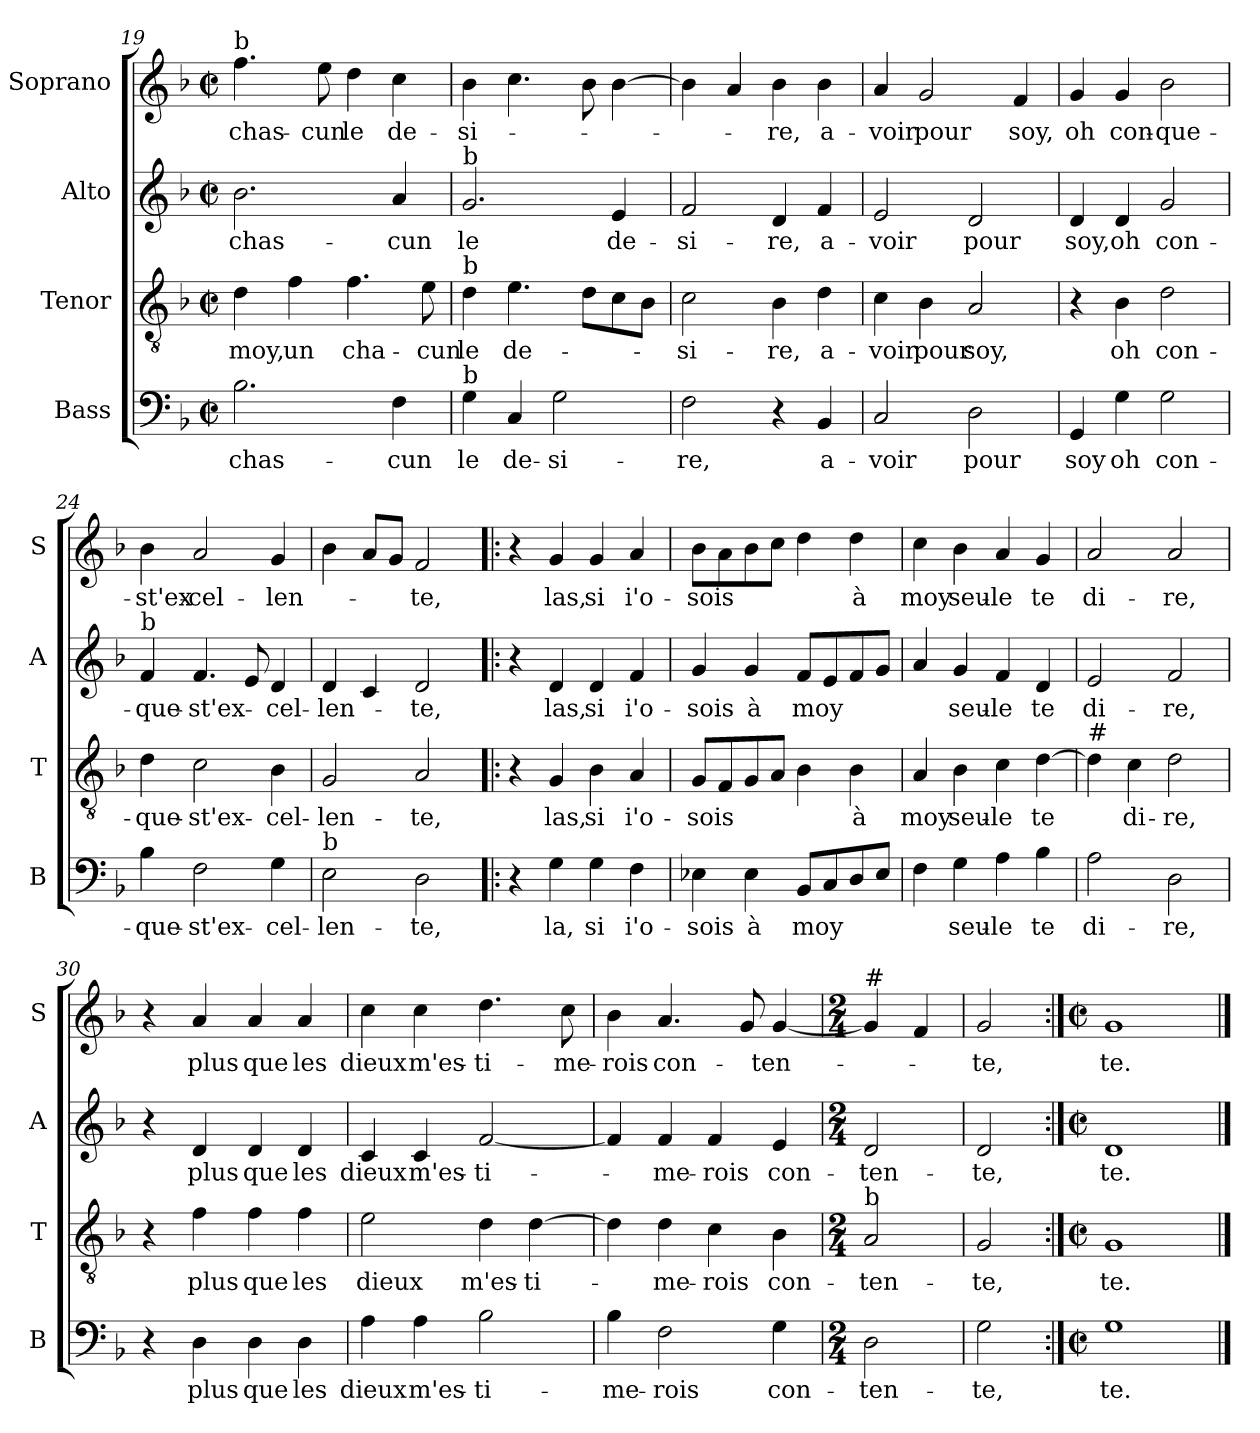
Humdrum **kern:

**kern	**text	**kern	**text	**kern	**text	**kern	**text
*part4	*part4	*part3	*part3	*part2	*part2	*part1	*part1
*staff4	*staff4	*staff3	*staff3	*staff2	*staff2	*staff1	*staff1
*I"Bass	*	*I"Tenor	*	*I"Alto	*	*I"Soprano	*
*I'B	*	*I'T	*	*I'A	*	*I'S	*
*clefF4	*	*clefGv2	*	*clefG2	*	*clefG2	*
*k[b-]	*	*k[b-]	*	*k[b-]	*	*k[b-]	*
*F:	*	*F:	*	*F:	*	*F:	*
*M2/2	*	*M2/2	*	*M2/2	*	*M2/2	*
*met(c|)	*	*met(c|)	*	*met(c|)	*	*met(c|)	*
=19	=19	=19	=19	=19	=19	=19	=19
!	!	!	!	!	!	!LO:TX:a:t=b	!
!	!LO:LY:b	!	!LO:LY:b	!	!LO:LY:b	!	!LO:LY:b
2.B-\	chas-	4d\	moy,	2.b-\	chas-	4.ff\	chas-
!	!	!	!LO:LY:b	!	!	!	!
.	.	4f\	un	.	.	.	.
!	!	!	!	!	!	!	!LO:LY:b
.	.	.	.	.	.	8ee\	-cun
!	!	!	!LO:LY:b	!	!	!	!LO:LY:b
.	.	4.f\	cha-	.	.	4dd\	le
!	!LO:LY:b	!	!	!	!LO:LY:b	!	!LO:LY:b
4F\	-cun	.	.	4a/	-cun	4cc\	de-
!	!	!	!LO:LY:b	!	!	!	!
.	.	8e\	-cun	.	.	.	.
=20	=20	=20	=20	=20	=20	=20	=20
!	!	!	!	!LO:TX:a:t=b	!	!	!
!	!	!LO:TX:a:t=b	!	!	!	!	!
!LO:TX:a:t=b	!	!	!	!	!	!	!
!	!LO:LY:b	!	!LO:LY:b	!	!LO:LY:b	!	!LO:LY:b
4G\	le	4d\	le	2.g/	le	4b-\	-si-
!	!LO:LY:b	!	!LO:LY:b	!	!	!	!
4C/	de-	4.e\	de-	.	.	4.cc\	.
!	!LO:LY:b	!	!	!	!	!	!
2G\	-si-	.	.	.	.	.	.
.	.	8d\L	.	.	.	8b-\	.
!	!	!	!	!	!LO:LY:b	!	!
.	.	8c\	.	4e/	de-	[4b-\	.
.	.	8B-\J	.	.	.	.	.
!!LO:LB:g=z
=21	=21	=21	=21	=21	=21	=21	=21
!	!LO:LY:b	!	!LO:LY:b	!	!LO:LY:b	!	!
2F\	-re,	2c\	-si-	2f/	-si-	4b-\]	.
.	.	.	.	.	.	4a/	.
!	!	!	!LO:LY:b	!	!LO:LY:b	!	!LO:LY:b
4r	.	4B-\	-re,	4d/	-re,	4b-\	-re,
!	!LO:LY:b	!	!LO:LY:b	!	!LO:LY:b	!	!LO:LY:b
4BB-/	a-	4d\	a-	4f/	a-	4b-\	a-
=22	=22	=22	=22	=22	=22	=22	=22
!	!LO:LY:b	!	!LO:LY:b	!	!LO:LY:b	!	!LO:LY:b
2C/	-voir	4c\	-voir	2e/	-voir	4a/	-voir
!	!	!	!LO:LY:b	!	!	!	!LO:LY:b
.	.	4B-\	pour	.	.	2g/	pour
!	!LO:LY:b	!	!LO:LY:b	!	!LO:LY:b	!	!
2D\	pour	2A/	soy,	2d/	pour	.	.
!	!	!	!	!	!	!	!LO:LY:b
.	.	.	.	.	.	4f/	soy,
=23	=23	=23	=23	=23	=23	=23	=23
!	!LO:LY:b	!	!	!	!LO:LY:b	!	!LO:LY:b
4GG/	soy	4r	.	4d/	soy,	4g/	oh
!	!LO:LY:b	!	!LO:LY:b	!	!LO:LY:b	!	!LO:LY:b
4G\	oh	4B-\	oh	4d/	oh	4g/	con-
!	!LO:LY:b	!	!LO:LY:b	!	!LO:LY:b	!	!LO:LY:b
2G\	con-	2d\	con-	2g/	con-	2b-\	-que-
=24	=24	=24	=24	=24	=24	=24	=24
!	!	!	!	!LO:TX:a:t=b	!	!	!
!	!LO:LY:b	!	!LO:LY:b	!	!LO:LY:b	!	!LO:LY:b
4B-\	-que-	4d\	-que-	4f/	-que-	4b-\	-st'ex-
!	!LO:LY:b	!	!LO:LY:b	!	!LO:LY:b	!	!LO:LY:b
2F\	-st'ex-	2c\	-st'ex-	4.f/	-st'ex-	2a/	-cel-
.	.	.	.	8e/	.	.	.
!	!LO:LY:b	!	!LO:LY:b	!	!LO:LY:b	!	!LO:LY:b
4G\	-cel-	4B-\	-cel-	4d/	-cel-	4g/	-len-
=25	=25	=25	=25	=25	=25	=25	=25
!LO:TX:a:t=b	!	!	!	!	!	!	!
!	!LO:LY:b	!	!LO:LY:b	!	!LO:LY:b	!	!
2E\	-len-	2G/	-len-	4d/	-len-	4b-\	.
.	.	.	.	4c/	.	8a/L	.
.	.	.	.	.	.	8g/J	.
!	!LO:LY:b	!	!LO:LY:b	!	!LO:LY:b	!	!LO:LY:b
2D\	-te,	2A/	-te,	2d/	-te,	2f/	-te,
!!LO:PB:g=z
=26!|:	=26!|:	=26!|:	=26!|:	=26!|:	=26!|:	=26!|:	=26!|:
4r	.	4r	.	4r	.	4r	.
!	!LO:LY:b	!	!LO:LY:b	!	!LO:LY:b	!	!LO:LY:b
4G\	la,	4G/	las,	4d/	las,	4g/	las,
!	!LO:LY:b	!	!LO:LY:b	!	!LO:LY:b	!	!LO:LY:b
4G\	si	4B-\	si	4d/	si	4g/	si
!	!LO:LY:b	!	!LO:LY:b	!	!LO:LY:b	!	!LO:LY:b
4F\	i'o-	4A/	i'o-	4f/	i'o-	4a/	i'o-
=27	=27	=27	=27	=27	=27	=27	=27
!	!LO:LY:b	!	!LO:LY:b	!	!LO:LY:b	!	!LO:LY:b
4E-X\	-sois	8G/L	-sois	4g/	-sois	8b-\L	-sois
.	.	8F/	.	.	.	8a\	.
!	!LO:LY:b	!	!	!	!LO:LY:b	!	!
4E-\	à	8G/	.	4g/	à	8b-\	.
.	.	8A/J	.	.	.	8cc\J	.
!	!LO:LY:b	!	!	!	!LO:LY:b	!	!
8BB-/L	moy	4B-\	.	8f/L	moy	4dd\	.
8C/	.	.	.	8e/	.	.	.
!	!	!	!LO:LY:b	!	!	!	!LO:LY:b
8D/	.	4B-\	à	8f/	.	4dd\	à
8E-/J	.	.	.	8g/J	.	.	.
=28	=28	=28	=28	=28	=28	=28	=28
!	!	!	!LO:LY:b	!	!	!	!LO:LY:b
4F\	.	4A/	moy	4a/	.	4cc\	moy
!	!LO:LY:b	!	!LO:LY:b	!	!LO:LY:b	!	!LO:LY:b
4G\	seu-	4B-\	seu-	4g/	seu-	4b-\	seu-
!	!LO:LY:b	!	!LO:LY:b	!	!LO:LY:b	!	!LO:LY:b
4A\	-le	4c\	-le	4f/	-le	4a/	-le
!	!LO:LY:b	!	!LO:LY:b	!	!LO:LY:b	!	!LO:LY:b
4B-\	te	[4d\	te	4d/	te	4g/	te
=29	=29	=29	=29	=29	=29	=29	=29
!	!	!LO:TX:a:t=#	!	!	!	!	!
!	!LO:LY:b	!	!	!	!LO:LY:b	!	!LO:LY:b
2A\	di-	4d\]	.	2e/	di-	2a/	di-
!	!	!	!LO:LY:b	!	!	!	!
.	.	4c\	di-	.	.	.	.
!	!LO:LY:b	!	!LO:LY:b	!	!LO:LY:b	!	!LO:LY:b
2D\	-re,	2d\	-re,	2f/	-re,	2a/	-re,
=30	=30	=30	=30	=30	=30	=30	=30
4r	.	4r	.	4r	.	4r	.
!	!LO:LY:b	!	!LO:LY:b	!	!LO:LY:b	!	!LO:LY:b
4D\	plus	4f\	plus	4d/	plus	4a/	plus
!	!LO:LY:b	!	!LO:LY:b	!	!LO:LY:b	!	!LO:LY:b
4D\	que	4f\	que	4d/	que	4a/	que
!	!LO:LY:b	!	!LO:LY:b	!	!LO:LY:b	!	!LO:LY:b
4D\	les	4f\	les	4d/	les	4a/	les
!!LO:LB:g=z
=31	=31	=31	=31	=31	=31	=31	=31
!	!LO:LY:b	!	!LO:LY:b	!	!LO:LY:b	!	!LO:LY:b
4A\	dieux	2e\	dieux	4c/	dieux	4cc\	dieux
!	!LO:LY:b	!	!	!	!LO:LY:b	!	!LO:LY:b
4A\	m'es-	.	.	4c/	m'es-	4cc\	m'es-
!	!LO:LY:b	!	!LO:LY:b	!	!LO:LY:b	!	!LO:LY:b
2B-\	-ti-	4d\	m'es-	[2f/	-ti-	4.dd\	-ti-
!	!	!	!LO:LY:b	!	!	!	!
.	.	[4d\	-ti-	.	.	.	.
!	!	!	!	!	!	!	!LO:LY:b
.	.	.	.	.	.	8cc\	-me-
=32	=32	=32	=32	=32	=32	=32	=32
!	!LO:LY:b	!	!	!	!	!	!LO:LY:b
4B-\	-me-	4d\]	.	4f/]	.	4b-\	-rois
!	!LO:LY:b	!	!LO:LY:b	!	!LO:LY:b	!	!LO:LY:b
2F\	-rois	4d\	-me-	4f/	-me-	4.a/	con-
!	!	!	!LO:LY:b	!	!LO:LY:b	!	!
.	.	4c\	-rois	4f/	-rois	.	.
.	.	.	.	.	.	8g/	.
!	!LO:LY:b	!	!LO:LY:b	!	!LO:LY:b	!	!LO:LY:b
4G\	con-	4B-\	con-	4e/	con-	[4g/	-ten-
=33	=33	=33	=33	=33	=33	=33	=33
*M2/4	*	*M2/4	*	*M2/4	*	*M2/4	*
!	!	!	!	!	!	!LO:TX:a:t=#	!
!	!	!LO:TX:a:t=b	!	!	!	!	!
!	!LO:LY:b	!	!LO:LY:b	!	!LO:LY:b	!	!
2D\	-ten-	2A/	-ten-	2d/	-ten-	4g/]	.
.	.	.	.	.	.	4f/	.
=34	=34	=34	=34	=34	=34	=34	=34
!	!LO:LY:b	!	!LO:LY:b	!	!LO:LY:b	!	!LO:LY:b
2G\	-te,	2G/	-te,	2d/	-te,	2g/	-te,
=35:|!	=35:|!	=35:|!	=35:|!	=35:|!	=35:|!	=35:|!	=35:|!
*M2/2	*	*M2/2	*	*M2/2	*	*M2/2	*
*met(c|)	*	*met(c|)	*	*met(c|)	*	*met(c|)	*
!	!LO:LY:b	!	!LO:LY:b	!	!LO:LY:b	!	!LO:LY:b
1G	te.	1G	te.	1d	te.	1g	te.
==	==	==	==	==	==	==	==
*-	*-	*-	*-	*-	*-	*-	*-
